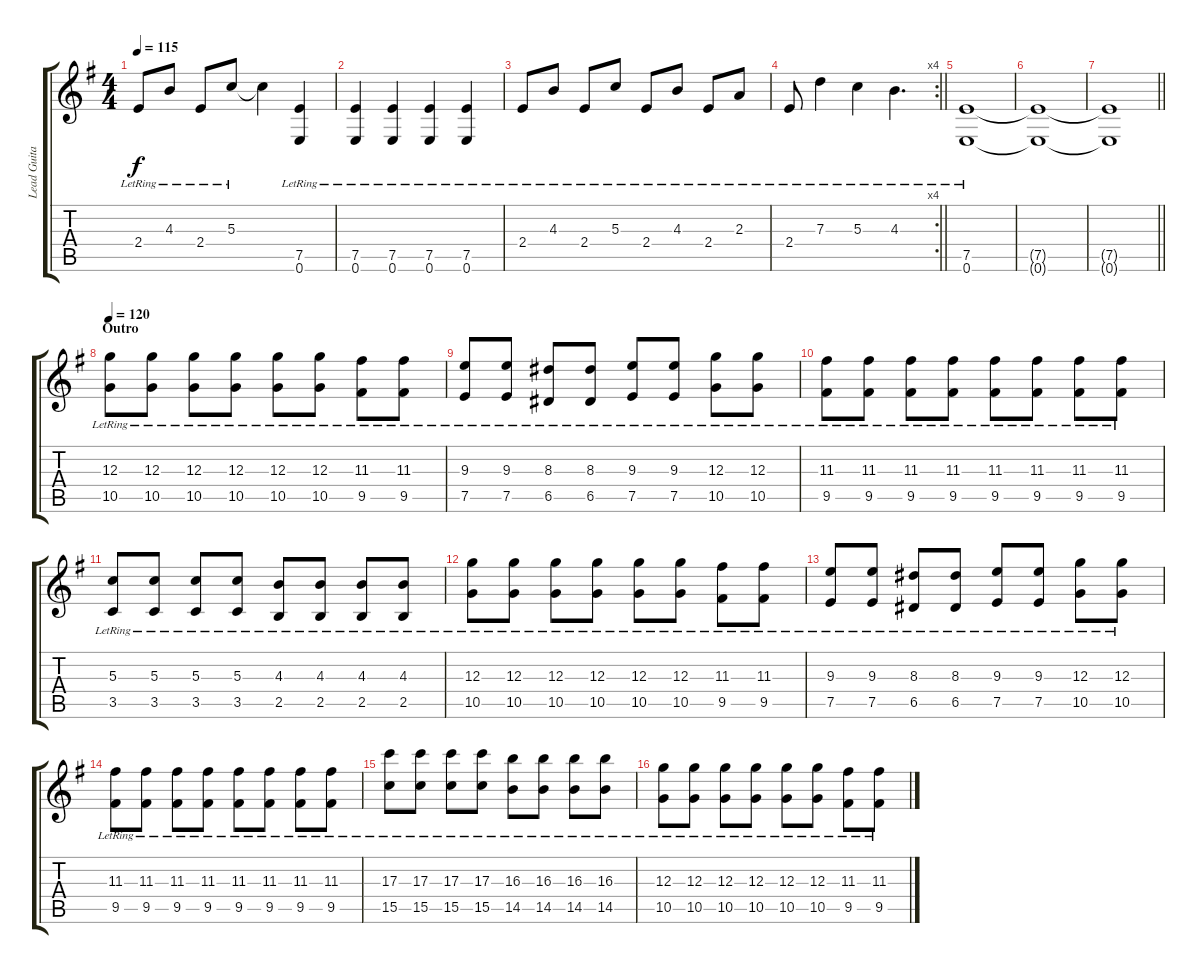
\track ("Lead Guitar" "Lead Guita") {instrument overdrivenguitar}
\staff {score tabs}
\tuning (E4 B3 G3 D3 A2 E2) {hide}
\ts (4 4)
\tempo 115
\clef g2
\ks g
2.4{lr}.8{dy f} 4.3{lr}.8 2.4{lr}.8 5.3{lr}.8 5.3{t}.4 (7.5 0.6{lr}).4 |
(7.5 0.6{lr}).4 (7.5 0.6{lr}).4 (7.5 0.6{lr}).4 (7.5 0.6{lr}).4 |
2.4{lr}.8 4.3{lr}.8 2.4{lr}.8 5.3{lr}.8 2.4{lr}.8 4.3{lr}.8 2.4{lr}.8 2.3{lr}.8 |
\rc 4
\barLineRight lightlight
2.4{lr}.8 7.3{lr}.4 5.3{lr}.4 4.3{lr}.4{d} |
(7.5{lr} 0.6{lr}).1 |
(7.5{t} 0.6{t}).1 |
\barLineRight lightlight
(7.5{t} 0.6{t}).1 |
\section ("" "Outro")
\tempo 120
(12.3{lr} 10.5{lr}).8 (12.3{lr} 10.5{lr}).8 (12.3{lr} 10.5{lr}).8 (12.3{lr} 10.5{lr}).8 (12.3{lr} 10.5{lr}).8 (12.3{lr} 10.5{lr}).8 (11.3{lr} 9.5{lr}).8 (11.3{lr} 9.5{lr}).8 |
(9.3{lr} 7.5{lr}).8 (9.3{lr} 7.5{lr}).8 (8.3{lr} 6.5{lr}).8 (8.3{lr} 6.5{lr}).8 (9.3{lr} 7.5{lr}).8 (9.3{lr} 7.5{lr}).8 (12.3{lr} 10.5{lr}).8 (12.3{lr} 10.5{lr}).8 |
(11.3{lr} 9.5{lr}).8 (11.3{lr} 9.5{lr}).8 (11.3{lr} 9.5{lr}).8 (11.3{lr} 9.5{lr}).8 (11.3{lr} 9.5{lr}).8 (11.3{lr} 9.5{lr}).8 (11.3{lr} 9.5{lr}).8 (11.3{lr} 9.5{lr}).8 |
(5.3{lr} 3.5{lr}).8 (5.3{lr} 3.5{lr}).8 (5.3{lr} 3.5{lr}).8 (5.3{lr} 3.5{lr}).8 (4.3{lr} 2.5{lr}).8 (4.3{lr} 2.5{lr}).8 (4.3{lr} 2.5{lr}).8 (4.3{lr} 2.5{lr}).8 |
(12.3{lr} 10.5{lr}).8 (12.3{lr} 10.5{lr}).8 (12.3{lr} 10.5{lr}).8 (12.3{lr} 10.5{lr}).8 (12.3{lr} 10.5{lr}).8 (12.3{lr} 10.5{lr}).8 (11.3{lr} 9.5{lr}).8 (11.3{lr} 9.5{lr}).8 |
(9.3{lr} 7.5{lr}).8 (9.3{lr} 7.5{lr}).8 (8.3{lr} 6.5{lr}).8 (8.3{lr} 6.5{lr}).8 (9.3{lr} 7.5{lr}).8 (9.3{lr} 7.5{lr}).8 (12.3{lr} 10.5{lr}).8 (12.3{lr} 10.5{lr}).8 |
(11.3{lr} 9.5{lr}).8 (11.3{lr} 9.5{lr}).8 (11.3{lr} 9.5{lr}).8 (11.3{lr} 9.5{lr}).8 (11.3{lr} 9.5{lr}).8 (11.3{lr} 9.5{lr}).8 (11.3{lr} 9.5{lr}).8 (11.3{lr} 9.5{lr}).8 |
(17.3{lr} 15.5{lr}).8 (17.3{lr} 15.5{lr}).8 (17.3{lr} 15.5{lr}).8 (17.3{lr} 15.5{lr}).8 (16.3{lr} 14.5{lr}).8 (16.3{lr} 14.5{lr}).8 (16.3{lr} 14.5{lr}).8 (16.3{lr} 14.5{lr}).8 |
(12.3{lr} 10.5{lr}).8 (12.3{lr} 10.5{lr}).8 (12.3{lr} 10.5{lr}).8 (12.3{lr} 10.5{lr}).8 (12.3{lr} 10.5{lr}).8 (12.3{lr} 10.5{lr}).8 (11.3{lr} 9.5{lr}).8 (11.3{lr} 9.5{lr}).8
